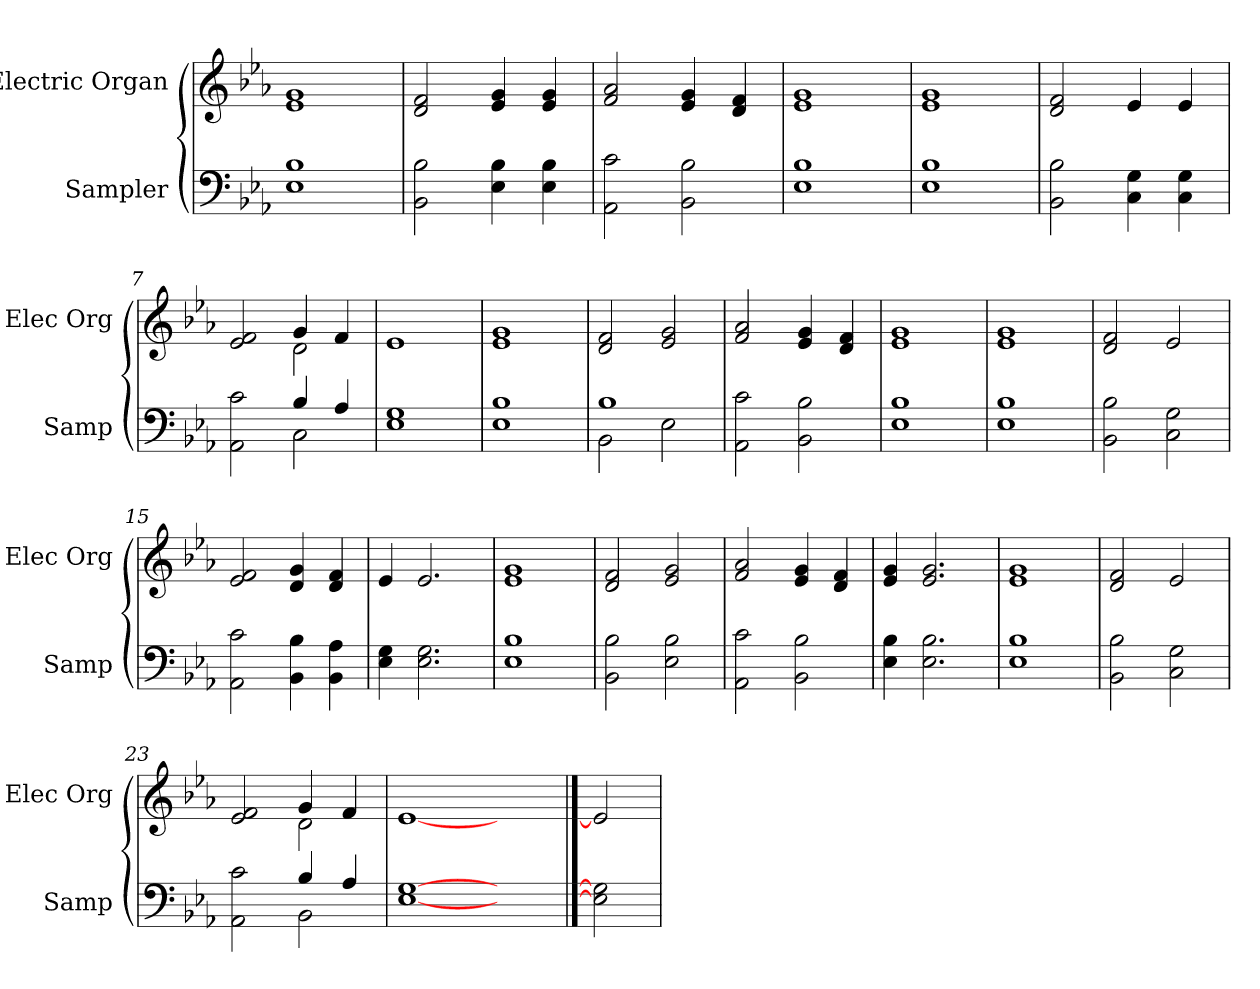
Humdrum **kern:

**kern	**kern
*part2	*part1
*staff2	*staff1
*I"Sampler	*I"Electric Organ
*I'Samp	*I'Elec Org
*clefF4	*clefG2
*k[b-e-a-]	*k[b-e-a-]
*E-:	*E-:
=1	=1
1E- 1B-	1e- 1g
=2	=2
2BB- 2B-	2d 2f
4E- 4B-	4e- 4g
4E- 4B-	4e- 4g
=3	=3
2AA- 2c	2f 2a-
2BB- 2B-	4e- 4g
.	4d 4f
=4	=4
1E- 1B-	1e- 1g
=5	=5
1E- 1B-	1e- 1g
=6	=6
2BB- 2B-	2d 2f
4C 4G	4e-
4C 4G	4e-
=7	=7
*^	*^
2AA- 2c	2ryy	2e- 2f	2ryy
4B-/	2C	4g/	2d
4A-/	.	4f/	.
*v	*v	*	*
*	*v	*v
=8	=8
1E- 1G	1e-
=9	=9
1E- 1B-	1e- 1g
=10	=10
*^	*
2BB-\	1B-	2d 2f
2E-\	.	2e- 2g
*v	*v	*
=11	=11
2AA- 2c	2f 2a-
2BB- 2B-	4e- 4g
.	4d 4f
=12	=12
1E- 1B-	1e- 1g
=13	=13
1E- 1B-	1e- 1g
=14	=14
2BB- 2B-	2d 2f
2C 2G	2e-
=15	=15
2AA- 2c	2e- 2f
4BB- 4B-	4d 4g
4BB- 4A-	4d 4f
=16	=16
4E- 4G	4e-
2.E- 2.G	2.e-
=17	=17
1E- 1B-	1e- 1g
=18	=18
2BB- 2B-	2d 2f
2E- 2B-	2e- 2g
=19	=19
2AA- 2c	2f 2a-
2BB- 2B-	4e- 4g
.	4d 4f
=20	=20
4E- 4B-	4e- 4g
2.E- 2.B-	2.e- 2.g
=21	=21
1E- 1B-	1e- 1g
=22	=22
2BB- 2B-	2d 2f
2C 2G	2e-
=23	=23
*^	*^
2AA- 2c	2ryy	2e- 2f	2ryy
4B-/	2BB-	4g/	2d
4A-/	.	4f/	.
*v	*v	*	*
*	*v	*v
=24	=24
[1E- [1G	[1e-
2ryy	2ryy
==25	==25
2E-] 2G]	2e-]
=	=
*-	*-
